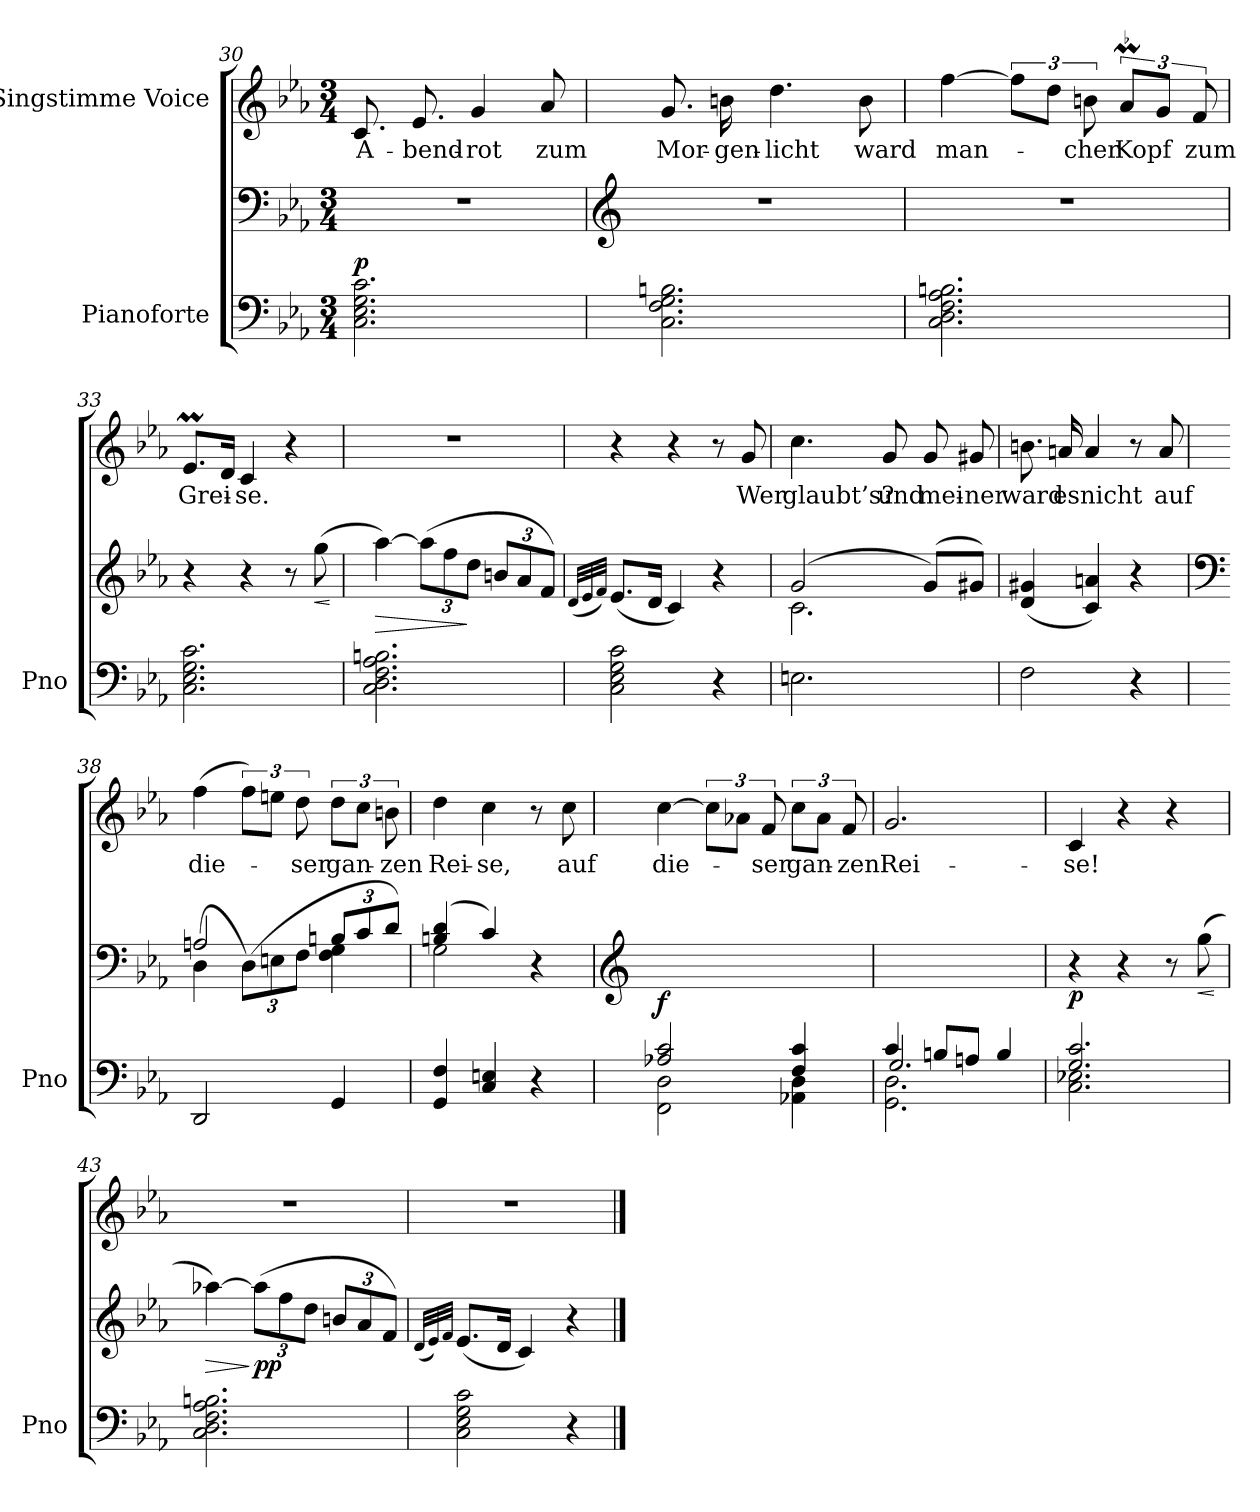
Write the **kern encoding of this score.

**kern	**kern	**dynam	**kern	**text
*part2	*part2	*part2	*part1	*part1
*staff3	*staff2	*staff2/3	*staff1	*staff1
*I"Pianoforte	*	*	*I"Singstimme Voice	*
*I'Pno	*	*	*	*
*clefF4	*clefF4	*	*clefG2	*
*k[b-e-a-]	*k[b-e-a-]	*	*k[b-e-a-]	*
*M3/4	*M3/4	*	*M3/4	*
=30	=30	=30	=30	=30
!	!	!LO:DY:a=2	!	!LO:LY:b
2.C\ 2.E-\ 2.G\ 2.c\	2.r	p	8.c/	A-
!	!	!	!	!LO:LY:b
.	.	.	8.e-/	-bend-
!	!	!	!	!LO:LY:b
.	.	.	4g/	-rot
!	!	!	!	!LO:LY:b
.	.	.	8a-/	zum
!!LO:LB:g=z
=31	=31	=31	=31	=31
*	*clefG2	*	*	*
!	!	!	!	!LO:LY:b
2.C\ 2.F\ 2.G\ 2.Bn\	2.r	.	8.g/	Mor-
!	!	!	!	!LO:LY:b
.	.	.	16bn\	-gen-
!	!	!	!	!LO:LY:b
.	.	.	4.dd\	-licht
!	!	!	!	!LO:LY:b
.	.	.	8b\	ward
=32	=32	=32	=32	=32
!	!	!	!	!LO:LY:b
2.C\ 2.D\ 2.F\ 2.A-\ 2.Bn\	2.r	.	[4ff\	man-
.	.	.	12ff\L]	.
.	.	.	12dd\J	.
!	!	!	!	!LO:LY:b
.	.	.	12bn\	-cher
!	!	!	!	!LO:LY:b
.	.	.	12a-M/L	Kopf
.	.	.	12g/J	.
!	!	!	!	!LO:LY:b
.	.	.	12f/	zum
=33	=33	=33	=33	=33
!	!	!	!	!LO:LY:b
2.C\ 2.E-\ 2.G\ 2.c\	4r	.	8.e-M/L	Grei-
.	.	.	16d/Jk	.
!	!	!	!	!LO:LY:b
.	4r	.	4c/	-se.
.	8r	.	4r	.
!	!	!LO:HP:b	!	!
.	(8gg\	<	.	.
.	.	[	.	.
=34	=34	=34	=34	=34
!	!	!LO:HP:b	!	!
2.C\ 2.D\ 2.F\ 2.A-\ 2.Bn\	[4aa-\)	>	2.r	.
.	(12aa-\L]	.	.	.
.	12ff\	.	.	.
.	12dd\J	]	.	.
.	12bn/L	.	.	.
.	12a-/	.	.	.
.	12f/J)	.	.	.
=35	=35	=35	=35	=35
.	(32qd/LLL	.	.	.
.	32qe-/	.	.	.
.	32qf/JJJ)	.	.	.
2C\ 2E-\ 2G\ 2c\	(8.e-/L	.	4r	.
.	16d/Jk	.	.	.
.	4c/)	.	4r	.
4r	4r	.	8r	.
!	!	!	!	!LO:LY:b
.	.	.	8g/	Wer
!!LO:LB:g=z
=36	=36	=36	=36	=36
*	*^	*	*	*
!	!	!	!	!	!LO:LY:b
2.En\	(2g/	2.c\	.	4.cc\	glaubt’s?
!	!	!	!	!	!LO:LY:b
.	.	.	.	8g/	und
!	!	!	!	!	!LO:LY:b
.	(8g/L)	.	.	8g/	mei-
!	!	!	!	!	!LO:LY:b
.	8g#X/J)	.	.	8g#X/	-ner
*	*v	*v	*	*	*
=37	=37	=37	=37	=37
!	!	!	!	!LO:LY:b
2F\	(4d/ 4g#X/	.	8.bn\	ward
!	!	!	!	!LO:LY:b
.	.	.	16an/	es
!	!	!	!	!LO:LY:b
.	4c/ 4an/)	.	4a/	nicht
4r	4r	.	8r	.
!	!	!	!	!LO:LY:b
.	.	.	8a/	auf
=38	=38	=38	=38	=38
*	*clefF4	*	*	*
*	*^	*	*	*
!	!	!	!	!	!LO:LY:b
2DD/	(4D\	2An/	.	(4ff\	die-
.	(12D\L)	.	.	12ff\L)	.
.	12En\	.	.	12een\J	.
!	!	!	!	!	!LO:LY:b
.	12F\J	.	.	12dd\	-ser
*	*Xbrackettup	*	*	*	*
!	!	!	!	!	!LO:LY:b
4GG/	12Bn/L	4F\ 4G\	.	12dd\L	gan-
.	12c/	.	.	12cc\J	.
!	!	!	!	!	!LO:LY:b
.	12d/J)	.	.	12bn\	-zen
=39	=39	=39	=39	=39	=39
!	!	!	!	!	!LO:LY:b
4GG/ 4F/	(4Bn/ 4d/	2G\	.	4dd\	Rei-
!	!	!	!	!	!LO:LY:b
4C/ 4En/	4c/)	.	.	4cc\	-se,
4r	4r	4ryy	.	8r	.
!	!	!	!	!	!LO:LY:b
.	.	.	.	8cc\	auf
*	*v	*v	*	*	*
!!LO:LB:g=z
=40	=40	=40	=40	=40
*	*clefG2	*	*	*
*^	*	*	*	*
!	!	!	!LO:DY:b	!	!LO:LY:b
2A-X/ 2c/	2FF\ 2D\	2.ryy	f	[4cc\	die-
.	.	.	.	12cc\L]	.
.	.	.	.	12a-X\J	.
!	!	!	!	!	!LO:LY:b
.	.	.	.	12f/	-ser
!	!	!	!	!	!LO:LY:b
4F/ 4c/	4AA-X\ 4D\	.	.	12cc\L	gan-
.	.	.	.	12a-\J	.
!	!	!	!	!	!LO:LY:b
.	.	.	.	12f/	-zen
=41	=41	=41	=41	=41	=41
*	*^	*	*	*	*
!	!	!	!	!	!	!LO:LY:b
4c/	2.GG\ 2.D\	2.G/	2.ryy	.	2.g/	Rei-
8Bn/L	.	.	.	.	.	.
8An/J	.	.	.	.	.	.
4B/	.	.	.	.	.	.
*	*v	*v	*	*	*	*
=42	=42	=42	=42	=42	=42
!	!	!	!LO:DY:b	!	!LO:LY:b
2.G/ 2.c/	2.C\ 2.E-X\	4r	p	4c/	-se!
.	.	4r	.	4r	.
.	.	8r	.	4r	.
!	!	!	!LO:HP:b	!	!
.	.	(8gg\	<	.	.
*v	*v	*	*	*	*
.	.	[	.	.
=43	=43	=43	=43	=43
!	!	!LO:HP:b	!	!
2.C\ 2.D\ 2.F\ 2.A-\ 2.Bn\	[4aa-X\)	>	2.r	.
*	*brackettup	*	*	*
!	!	!LO:DY:n=1:b	!	!
.	(12aa-\L]	] pp	.	.
.	12ff\	.	.	.
.	12dd\J	.	.	.
*	*Xbrackettup	*	*	*
.	12bn/L	.	.	.
.	12a-/	.	.	.
.	12f/J)	.	.	.
=44	=44	=44	=44	=44
.	(32qd/LLL	.	.	.
.	32qe-/)	.	.	.
.	32qf/JJJ	.	.	.
2C\ 2E-\ 2G\ 2c\	(8.e-/L	.	2.r	.
.	16d/Jk	.	.	.
.	4c/)	.	.	.
4r	4r	.	.	.
==	==	==	==	==
*-	*-	*-	*-	*-
